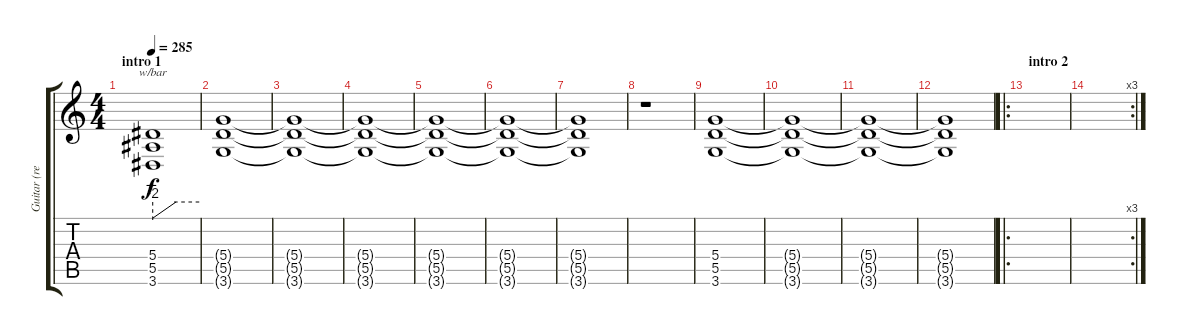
\track ("Guitar (release)" "Guitar (re") {instrument distortionguitar}
\staff {score tabs}
\tuning (E4 B3 G3 D3 A2 E2) {hide}
\ts (4 4)
\section ("" "intro 1")
\tempo 285
\clef g2
\ks c
(5.4 5.5 3.6).1{tbe (custom default 0 -8 30 0 60 0) dy f instrument distortionguitar} |
(5.4{t} 5.5{t} 3.6{t}).1 |
(5.4{t} 5.5{t} 3.6{t}).1 |
(5.4{t} 5.5{t} 3.6{t}).1 |
(5.4{t} 5.5{t} 3.6{t}).1 |
(5.4{t} 5.5{t} 3.6{t}).1{volume 0} |
(5.4{t} 5.5{t} 3.6{t}).1 |
r.1{volume 7} |
(5.4 5.5 3.6).1{volume 14} |
(5.4{t} 5.5{t} 3.6{t}).1 |
(5.4{t} 5.5{t} 3.6{t}).1 |
(5.4{t} 5.5{t} 3.6{t}).1 |
\ro
\section ("" "intro 2")
|
\rc 3
